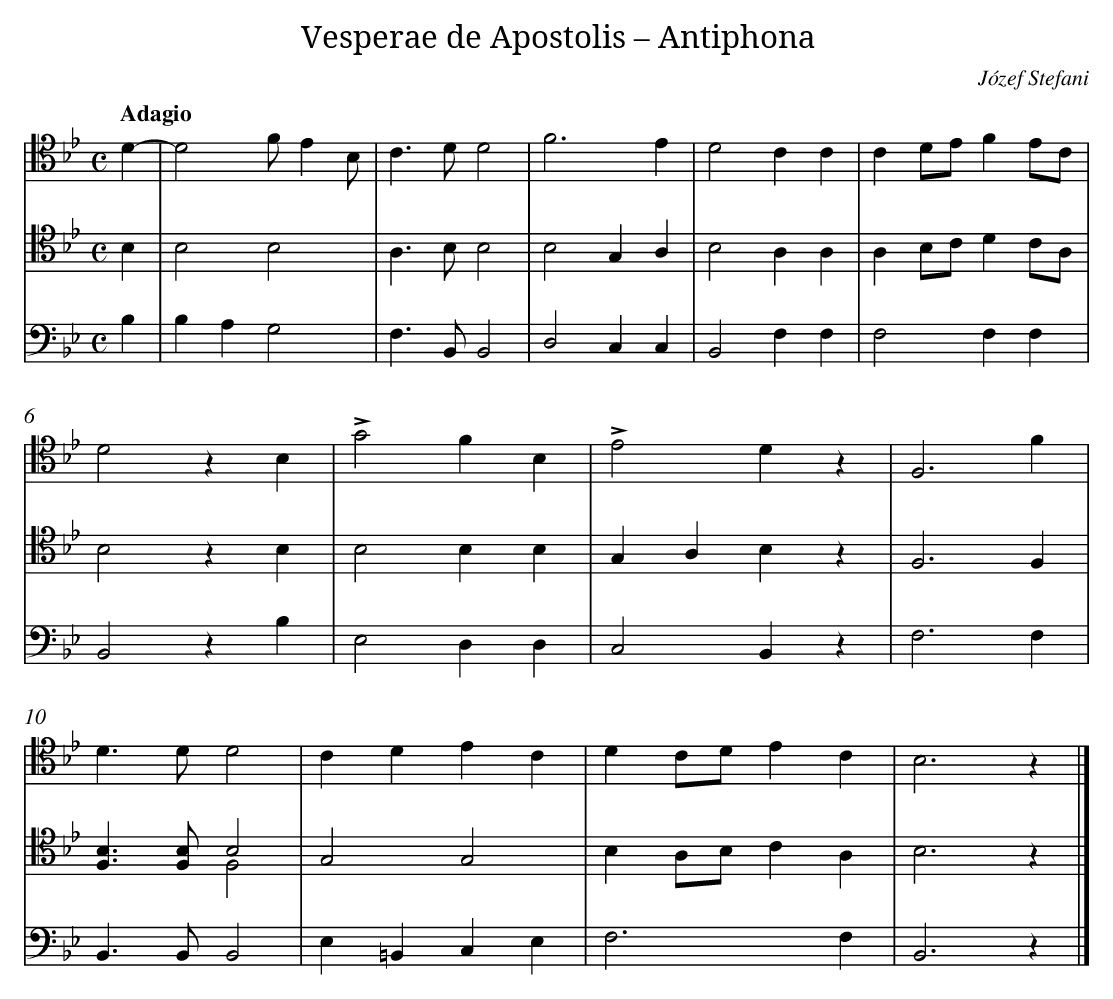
X:1
T: Vesperae de Apostolis – Antiphona
C: Józef Stefani
L: 1/4
M: C
Q: "Adagio"
V: 1 clef=tenor
V: 2 clef=tenor
V: 3 clef=bass
K: Bb
[V:1] D- [I:setbarnb 1]|
[V:2] B, |
[V:3] B, |
[V:1] D2F/EB,/ |
[V:2] B,2B,2 |
[V:3] B,A,G,2 |
[V:1] C>DD2 |
[V:2] A,>B,B,2 |
[V:3] F,>B,,B,,2 |
[V:1] F3E |
[V:2] B,2G,A, |
[V:3] D,2C,C, |
[V:1] D2CC |
[V:2] B,2A,A, |
[V:3] B,,2F,F, |
[V:1] CD/E/FE/C/ |
[V:2] A,B,/C/DC/A,/ |
[V:3] F,2F,F, |
[V:1] D2zB, |
[V:2] B,2zB, |
[V:3] B,,2zB, |
[V:1] !accent!G2FB, |
[V:2] B,2B,B, |
[V:3] E,2D,D, |
[V:1] !accent!E2Dz |
[V:2] G,A,B,z |
[V:3] C,2B,,z |
[V:1] F,3F |
[V:2] F,3F, |
[V:3] F,3F, |
[V:1] D>DD2 |
[V:2] [B,F,]>[B,F,]B,2 & x2F,2 |
[V:3] B,,>B,,B,,2 |
[V:1] CDEC |
[V:2] G,2G,2 |
[V:3] E,=B,,C,E, |
[V:1] DC/D/EC |
[V:2] B,A,/B,/CA, |
[V:3] F,3F, |
[V:1] B,3z |]
[V:2] B,3z |]
[V:3] B,,3z |]
